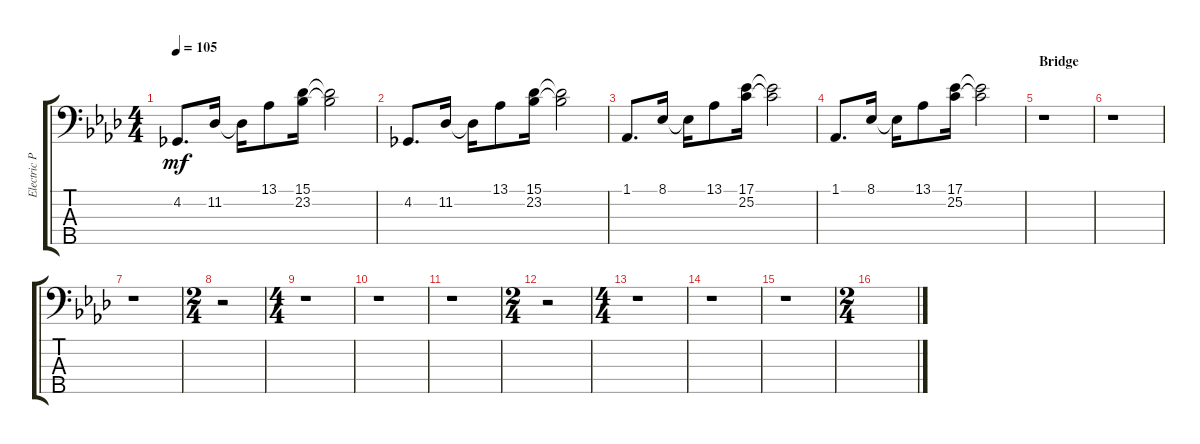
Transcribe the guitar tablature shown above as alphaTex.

\track ("Electric Piano (Staff 2)" "Electric P") {instrument electricpiano1}
\staff {score tabs}
\tuning (G2 D2 A1 E1 B0) {hide}
\ts (4 4)
\tempo 105
\clef f4
\ks ab
4.2.8{d dy mf} 11.2.16 11.2{t}.16 13.1.8 (15.1 23.2).16 (15.1{t} 23.2{t}).2 |
4.2.8{d} 11.2.16 11.2{t}.16 13.1.8 (15.1 23.2).16 (15.1{t} 23.2{t}).2 |
1.1.8{d} 8.1.16 8.1{t}.16 13.1.8 (17.1 25.2).16 (17.1{t} 25.2{t}).2 |
1.1.8{d} 8.1.16 8.1{t}.16 13.1.8 (17.1 25.2).16 (17.1{t} 25.2{t}).2 |
\section ("" "Bridge")
r.1 |
r.1 |
r.1 |
\ts (2 4)
r.2 |
\ts (4 4)
r.1 |
r.1 |
r.1 |
\ts (2 4)
r.2 |
\ts (4 4)
r.1 |
r.1 |
r.1 |
\ts (2 4)
